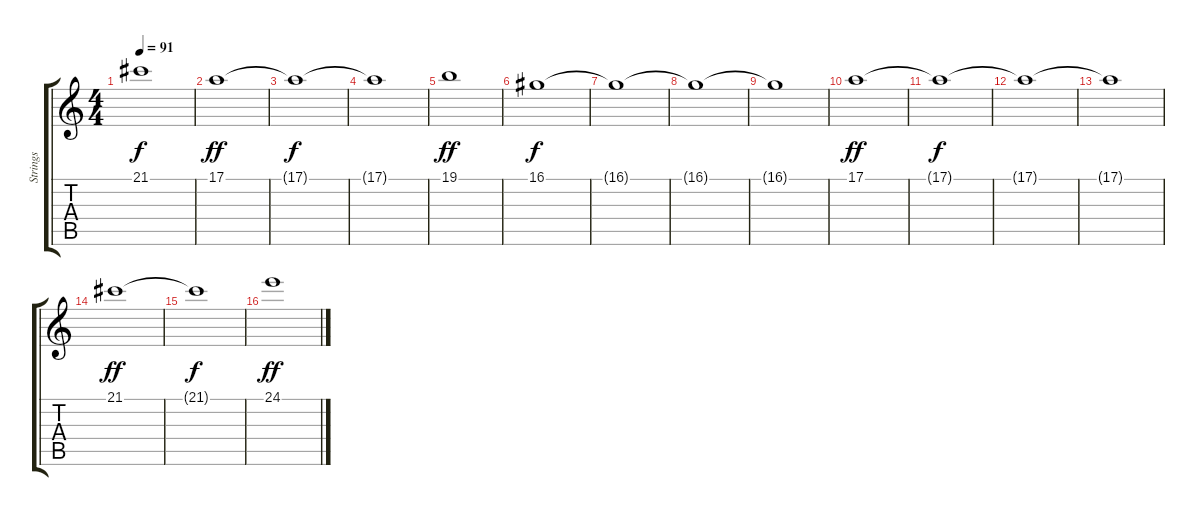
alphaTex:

\track ("Strings" "Strings") {instrument stringensemble1}
\staff {score tabs}
\tuning (E4 B3 G3 D3 A2 E2) {hide}
\ts (4 4)
\tempo 91
\clef g2
\ks c
21.1{t}.1{dy f} |
17.1.1{dy ff} |
17.1{t}.1{dy f} |
17.1{t}.1 |
19.1.1{dy ff} |
16.1.1{dy f} |
16.1{t}.1 |
16.1{t}.1 |
16.1{t}.1 |
17.1.1{dy ff} |
17.1{t}.1{dy f} |
17.1{t}.1 |
17.1{t}.1 |
21.1.1{dy ff} |
21.1{t}.1{dy f} |
24.1.1{dy ff}
